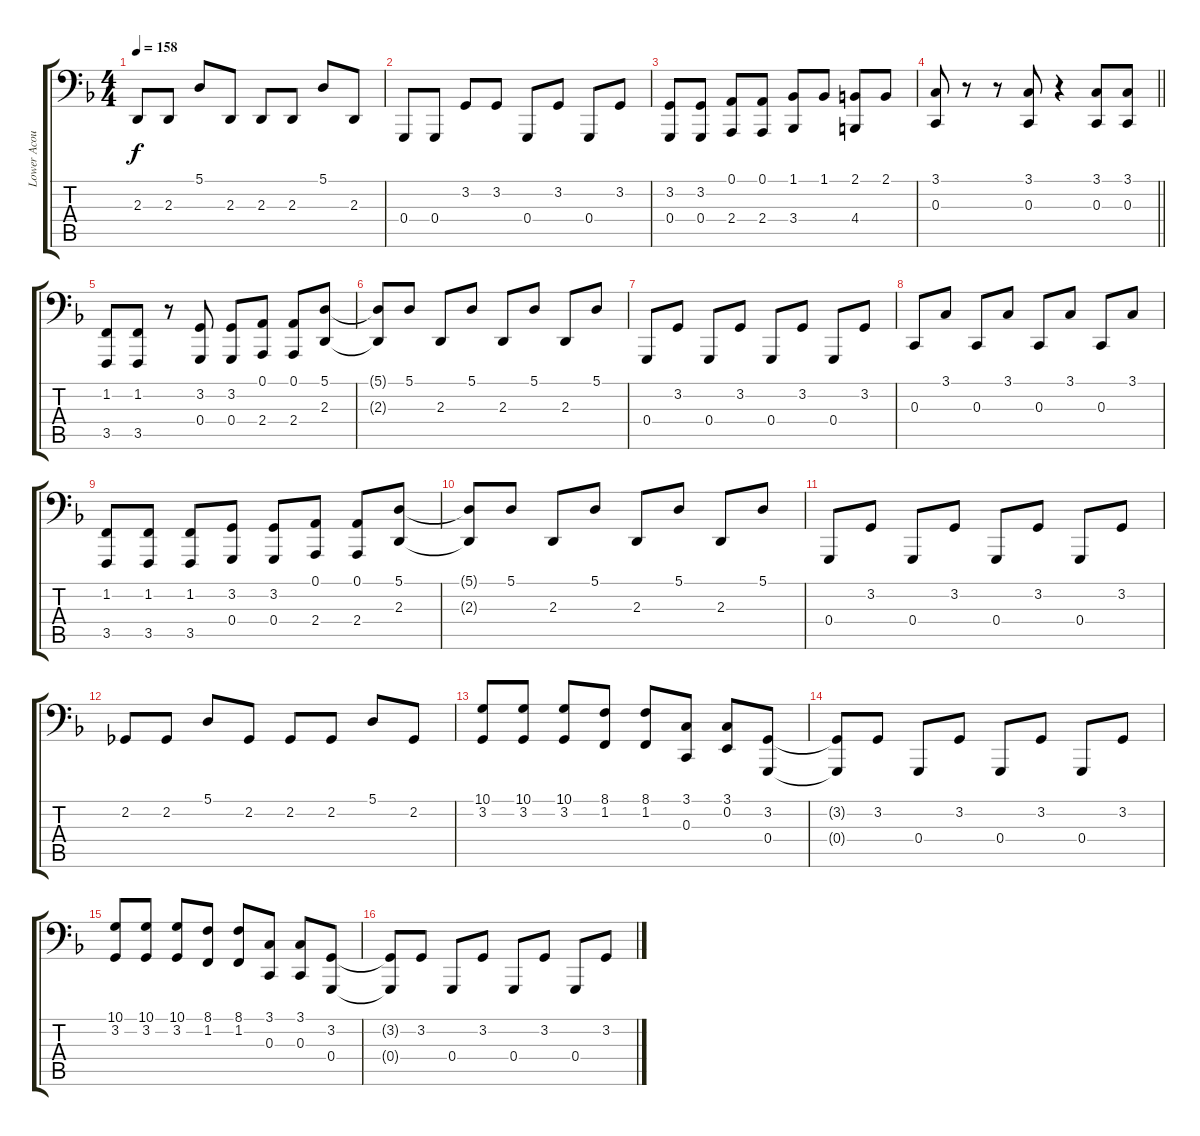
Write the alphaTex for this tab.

\track ("Lower Acoustic Piano" "Lower Acou") {instrument brightacousticpiano}
\staff {score tabs}
\tuning (A2 E2 C2 G1 D1 A0) {hide}
\ts (4 4)
\tempo 158
\clef f4
\ks f
2.3.8{dy f} 2.3.8 5.1.8 2.3.8 2.3.8 2.3.8 5.1.8 2.3.8 |
0.4.8 0.4.8 3.2.8 3.2.8 0.4.8 3.2.8 0.4.8 3.2.8 |
(3.2 0.4).8 (3.2 0.4).8 (0.1 2.4).8 (0.1 2.4).8 (1.1 3.4).8 1.1.8 (2.1 4.4).8 2.1.8 |
\barLineRight lightlight
(3.1 0.3).8 r.8 r.8 (3.1 0.3).8 r.4 (3.1 0.3).8 (3.1 0.3).8 |
\section ("" "")
(1.2 3.5).8 (1.2 3.5).8 r.8 (3.2 0.4).8 (3.2 0.4).8 (0.1 2.4).8 (0.1 2.4).8 (5.1 2.3).8 |
(5.1{t} 2.3{t}).8 5.1.8 2.3.8 5.1.8 2.3.8 5.1.8 2.3.8 5.1.8 |
0.4.8 3.2.8 0.4.8 3.2.8 0.4.8 3.2.8 0.4.8 3.2.8 |
0.3.8 3.1.8 0.3.8 3.1.8 0.3.8 3.1.8 0.3.8 3.1.8 |
(1.2 3.5).8 (1.2 3.5).8 (1.2 3.5).8 (3.2 0.4).8 (3.2 0.4).8 (0.1 2.4).8 (0.1 2.4).8 (5.1 2.3).8 |
(5.1{t} 2.3{t}).8 5.1.8 2.3.8 5.1.8 2.3.8 5.1.8 2.3.8 5.1.8 |
0.4.8 3.2.8 0.4.8 3.2.8 0.4.8 3.2.8 0.4.8 3.2.8 |
2.2.8 2.2.8 5.1.8 2.2.8 2.2.8 2.2.8 5.1.8 2.2.8 |
(10.1 3.2).8 (10.1 3.2).8 (10.1 3.2).8 (8.1 1.2).8 (8.1 1.2).8 (3.1 0.3).8 (3.1 0.2).8 (3.2 0.4).8 |
(3.2{t} 0.4{t}).8 3.2.8 0.4.8 3.2.8 0.4.8 3.2.8 0.4.8 3.2.8 |
(10.1 3.2).8 (10.1 3.2).8 (10.1 3.2).8 (8.1 1.2).8 (8.1 1.2).8 (3.1 0.3).8 (3.1 0.3).8 (3.2 0.4).8 |
(3.2{t} 0.4{t}).8 3.2.8 0.4.8 3.2.8 0.4.8 3.2.8 0.4.8 3.2.8
